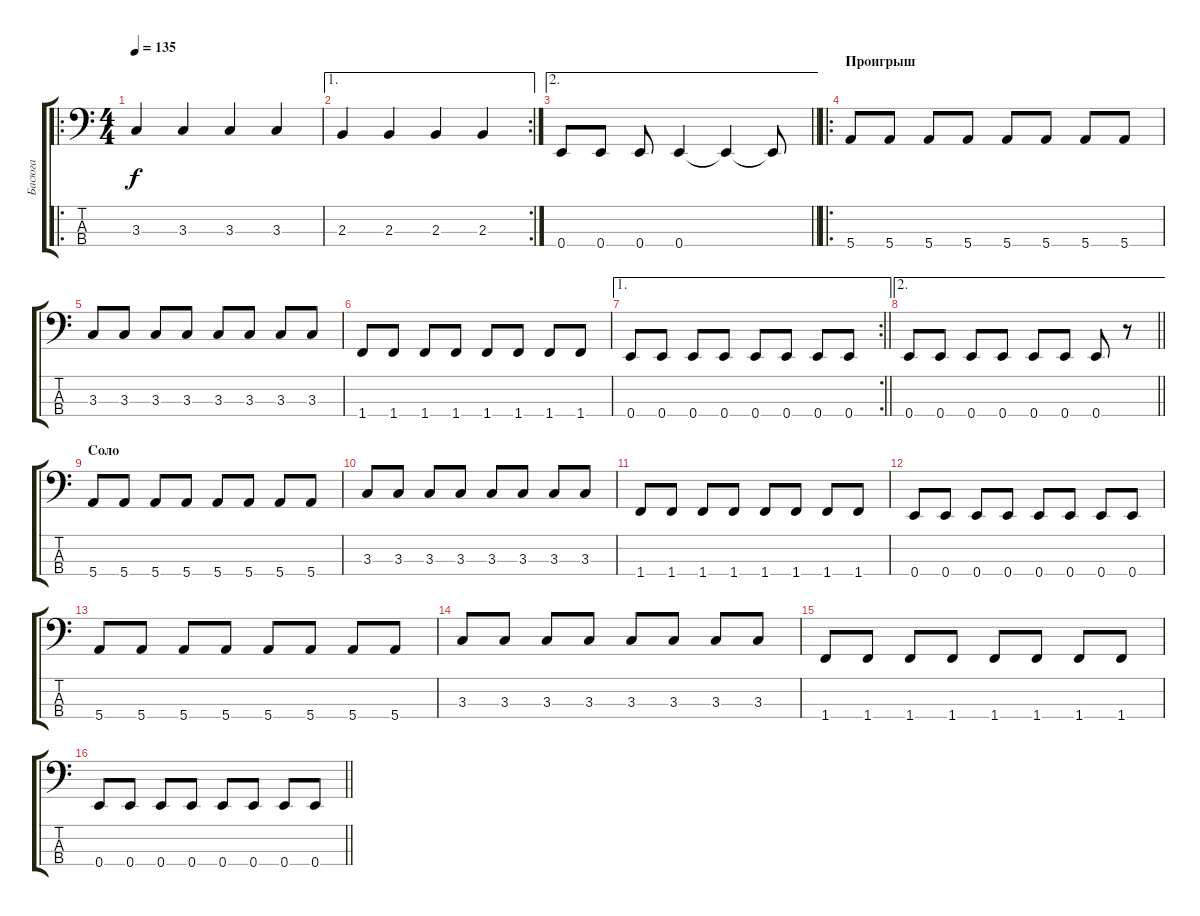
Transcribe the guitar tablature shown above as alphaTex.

\track ("Басюга" "Басюга") {instrument electricbasspick}
\staff {score tabs}
\tuning (G2 D2 A1 E1) {hide}
\ro
\ts (4 4)
\tempo 135
\clef f4
\ks c
3.3.4{dy f} 3.3.4 3.3.4 3.3.4 |
\ae 1
\rc 2
2.3.4 2.3.4 2.3.4 2.3.4 |
\ae 2
\barLineRight lightlight
0.4.8 0.4.8 0.4.8 0.4.4 0.4{t}.4 0.4{t}.8 |
\ro
\section ("" "Проигрыш")
5.4.8 5.4.8 5.4.8 5.4.8 5.4.8 5.4.8 5.4.8 5.4.8 |
3.3.8 3.3.8 3.3.8 3.3.8 3.3.8 3.3.8 3.3.8 3.3.8 |
1.4.8 1.4.8 1.4.8 1.4.8 1.4.8 1.4.8 1.4.8 1.4.8 |
\ae 1
\rc 2
\barLineRight lightlight
0.4.8 0.4.8 0.4.8 0.4.8 0.4.8 0.4.8 0.4.8 0.4.8 |
\ae 2
\barLineRight lightlight
0.4.8 0.4.8 0.4.8 0.4.8 0.4.8 0.4.8 0.4.8 r.8 |
\section ("" "Соло")
5.4.8 5.4.8 5.4.8 5.4.8 5.4.8 5.4.8 5.4.8 5.4.8 |
3.3.8 3.3.8 3.3.8 3.3.8 3.3.8 3.3.8 3.3.8 3.3.8 |
1.4.8 1.4.8 1.4.8 1.4.8 1.4.8 1.4.8 1.4.8 1.4.8 |
0.4.8 0.4.8 0.4.8 0.4.8 0.4.8 0.4.8 0.4.8 0.4.8 |
5.4.8 5.4.8 5.4.8 5.4.8 5.4.8 5.4.8 5.4.8 5.4.8 |
3.3.8 3.3.8 3.3.8 3.3.8 3.3.8 3.3.8 3.3.8 3.3.8 |
1.4.8 1.4.8 1.4.8 1.4.8 1.4.8 1.4.8 1.4.8 1.4.8 |
\barLineRight lightlight
0.4.8 0.4.8 0.4.8 0.4.8 0.4.8 0.4.8 0.4.8 0.4.8
